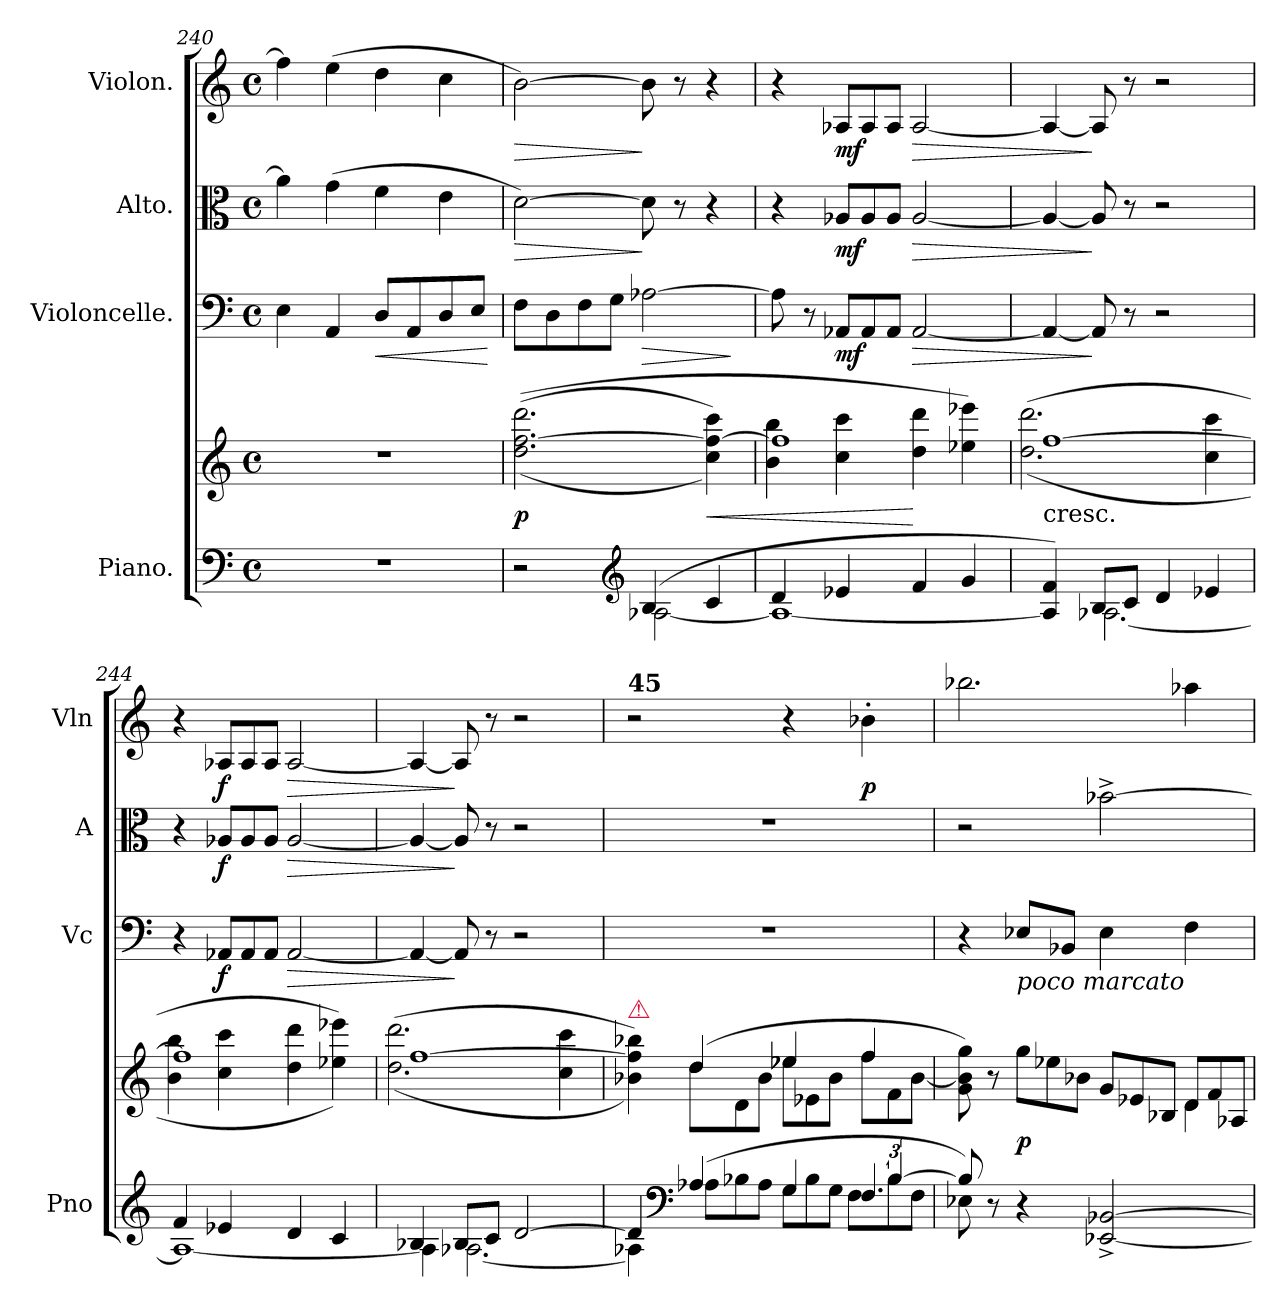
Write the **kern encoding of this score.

**kern	**kern	**dynam	**kern	**dynam	**kern	**dynam	**kern	**dynam
*part4	*part4	*part4	*part3	*part3	*part2	*part2	*part1	*part1
*staff5	*staff4	*staff4/5	*staff3	*staff3	*staff2	*staff2	*staff1	*staff1
*I"Piano.	*	*	*I"Violoncelle.	*	*I"Alto.	*	*I"Violon.	*
*I'Pno	*	*	*I'Vc	*	*I'A	*	*I'Vln	*
*clefF4	*clefG2	*	*clefF4	*	*clefC3	*	*clefG2	*
*k[]	*k[]	*	*k[]	*	*k[]	*	*k[]	*
*M4/4	*M4/4	*	*M4/4	*	*M4/4	*	*M4/4	*
*met(c)	*met(c)	*	*met(c)	*	*met(c)	*	*met(c)	*
=240	=240	=240	=240	=240	=240	=240	=240	=240
1r	1r	.	4E\	.	4a\]	.	4ff\]	.
.	.	.	4AA/	.	(4g\	.	(4ee\	.
!	!	!	!	!LO:HP:b	!	!	!	!
.	.	.	8D/L	<	4f\	.	4dd\	.
.	.	.	8AA/	.	.	.	.	.
.	.	.	8D/	.	4e\	.	4cc\	.
.	.	.	8E/J	.	.	.	.	.
.	.	.	.	[	.	.	.	.
=241	=241	=241	=241	=241	=241	=241	=241	=241
*^	*	*	*	*	*	*	*	*
!	!	!	!	!	!	!	!LO:HP:b	!	!LO:HP:b
2r	2ryy	(<(>(2.dd\ [<2.ff\ 2.ddd\	p	8F\L	.	[2d\)	>	[2b\)	>
.	.	.	.	8D\	.	.	.	.	.
.	.	.	.	8F\	.	.	.	.	.
.	.	.	.	8G\J	.	.	.	.	.
*clefG2	*	*	*	*	*	*	*	*	*
!	!	!	!	!	!LO:HP:b	!	!	!	!
(4B/	[2A-X\	.	.	[2A-X\	>	8d\]	]	8b\]	]
.	.	.	.	.	.	8r	.	8r	.
4c/	.	4cc\ 4ff_\ 4ccc\))	<	.	.	4r	.	4r	.
*v	*v	*	*	*	*	*	*	*	*
.	.	.	.	]	.	.	.	.
=242	=242	=242	=242	=242	=242	=242	=242	=242
*^	*^	*	*	*	*	*	*	*
4d/	1A-_	1ff]	4b\ 4bb\	.	8A-\]	.	4r	.	4r	.
.	.	.	.	.	8r	.	.	.	.	.
*	*	*	*	*	*Xtuplet	*	*Xtuplet	*	*Xtuplet	*
4e-X/	.	.	4cc\ 4ccc\	.	12AA-X/L	mf	12A-X/L	mf	12A-X/L	mf
.	.	.	.	.	12AA-/	.	12A-/	.	12A-/	.
.	.	.	.	.	12AA-/J	.	12A-/J	.	12A-/J	.
!	!	!	!	!	!	!LO:HP:b	!	!LO:HP:b	!	!LO:HP:b
4f/	.	.	4dd\ 4ddd\	[	[2AA-/	>	[2A-/	>	[2A-/	>
4g/	.	.	4ee-X\ 4eee-X\)	.	.	.	.	.	.	.
=243	=243	=243	=243	=243	=243	=243	=243	=243	=243	=243
!	!	!LO:TX:c:t=cresc.	!	!	!	!	!	!	!	!
4A-]/ 4f/)	4ryy	[1ff	(<(>2.dd\ 2.ddd\	.	4AA-/_	.	4A-/_	.	4A-/_	.
8B/L	[2.A-X\	.	.	.	8AA-/]	]	8A-/]	]	8A-/]	]
8c/J	.	.	.	.	8r	.	8r	.	8r	.
4d/	.	.	.	.	2r	.	2r	.	2r	.
4e-X/	.	.	4cc\ 4ccc\	.	.	.	.	.	.	.
=244	=244	=244	=244	=244	=244	=244	=244	=244	=244	=244
4f/	1A-_	1ff]	4b\ 4bb\	.	4r	.	4r	.	4r	.
4e-X/	.	.	4cc\ 4ccc\	.	12AA-X/L	f	12A-X/L	f	12A-X/L	f
.	.	.	.	.	12AA-/	.	12A-/	.	12A-/	.
.	.	.	.	.	12AA-/J	.	12A-/J	.	12A-/J	.
!	!	!	!	!	!	!LO:HP:b	!	!LO:HP:b	!	!LO:HP:b
4d/	.	.	4dd\ 4ddd\	.	[2AA-/	>	[2A-/	>	[2A-/	>
4c/	.	.	4ee-X\ 4eee-X\))	.	.	.	.	.	.	.
=245	=245	=245	=245	=245	=245	=245	=245	=245	=245	=245
4B-X/	4A-\]	[1ff	(<(>2.dd\ 2.ddd\	.	4AA-/_	.	4A-/_	.	4A-/_	.
8B-/L	[2.A-X\	.	.	.	8AA-/]	]	8A-/]	]	8A-/]	]
8c/J	.	.	.	.	8r	.	8r	.	8r	.
[2d/	.	.	.	.	2r	.	2r	.	2r	.
.	.	.	4cc\ 4ccc\	.	.	.	.	.	.	.
=246	=246	=246	=246	=246	=246	=246	=246	=246	=246	=246
*	*^	*	*	*	*	*	*	*	*	*
!	!	!	!	!	!	!	!	!	!	!LO:TX:a:B:t=45	!
!	!	!	!LO:TX:a:color=crimson:t=⚠	!	!	!	!	!	!	!	!
4d/]	4A-X\]	2ryy	4b-X\ 4ff]\ 4bb-X\))	4ryy	.	1r	.	1r	.	2r	.
*clefF4	*	*	*	*	*	*	*	*	*	*	*
*	*Xtuplet	*	*	*Xtuplet	*	*	*	*	*	*	*
(4A-X/	12A-\L	.	(4dd/	12dd\L	.	.	.	.	.	.	.
.	12B-X\	.	.	12d\	.	.	.	.	.	.	.
.	12A-\J	.	.	12b-\J	.	.	.	.	.	.	.
4G/	12G\L	4ryy	4ee-X/	12ee-X\L	.	.	.	.	.	4r	.
.	12B-\	.	.	12e-X\	.	.	.	.	.	.	.
.	12G\J	.	.	12b-\J	.	.	.	.	.	.	.
12ryy	6.F/	12F\L	4ff/	12ff\L	.	.	.	.	.	4b-X'\	p
[6B-/	.	12B-\	.	12f\	.	.	.	.	.	.	.
.	.	12F\J	.	[12b-\J	.	.	.	.	.	.	.
*	*v	*v	*	*	*	*	*	*	*	*	*
=247	=247	=247	=247	=247	=247	=247	=247	=247	=247	=247
8B-/])	8E-X\	8g\ 8b-]\ 8gg\)	2ryy	.	4r	.	2r	.	2.bb-X\	.
8r	8ryy	8r	.	.	.	.	.	.	.	.
!	!	!	!	!	!LO:TX:b:i:t=poco marcato	!	!	!	!	!
4r	4ryy	12gg\L	.	p	8E-X/L	.	.	.	.	.
.	.	12ee-X\	.	.	.	.	.	.	.	.
.	.	.	.	.	8BB-X/J	.	.	.	.	.
.	.	12b-X\J	.	.	.	.	.	.	.	.
[2EE-X^/ [2BB-X^/	2ryy	12g/L	4ryy	.	4E-\	.	[2b-X^\	.	.	.
.	.	12e-X/	.	.	.	.	.	.	.	.
.	.	12B-X/J	.	.	.	.	.	.	.	.
.	.	12d/L	4d\	.	4F\	.	.	.	4aa-X\	.
.	.	12f/	.	.	.	.	.	.	.	.
.	.	12A-X/J	.	.	.	.	.	.	.	.
*v	*v	*	*	*	*	*	*	*	*	*
*	*v	*v	*	*	*	*	*	*	*
=	=	=	=	=	=	=	=	=
*-	*-	*-	*-	*-	*-	*-	*-	*-
